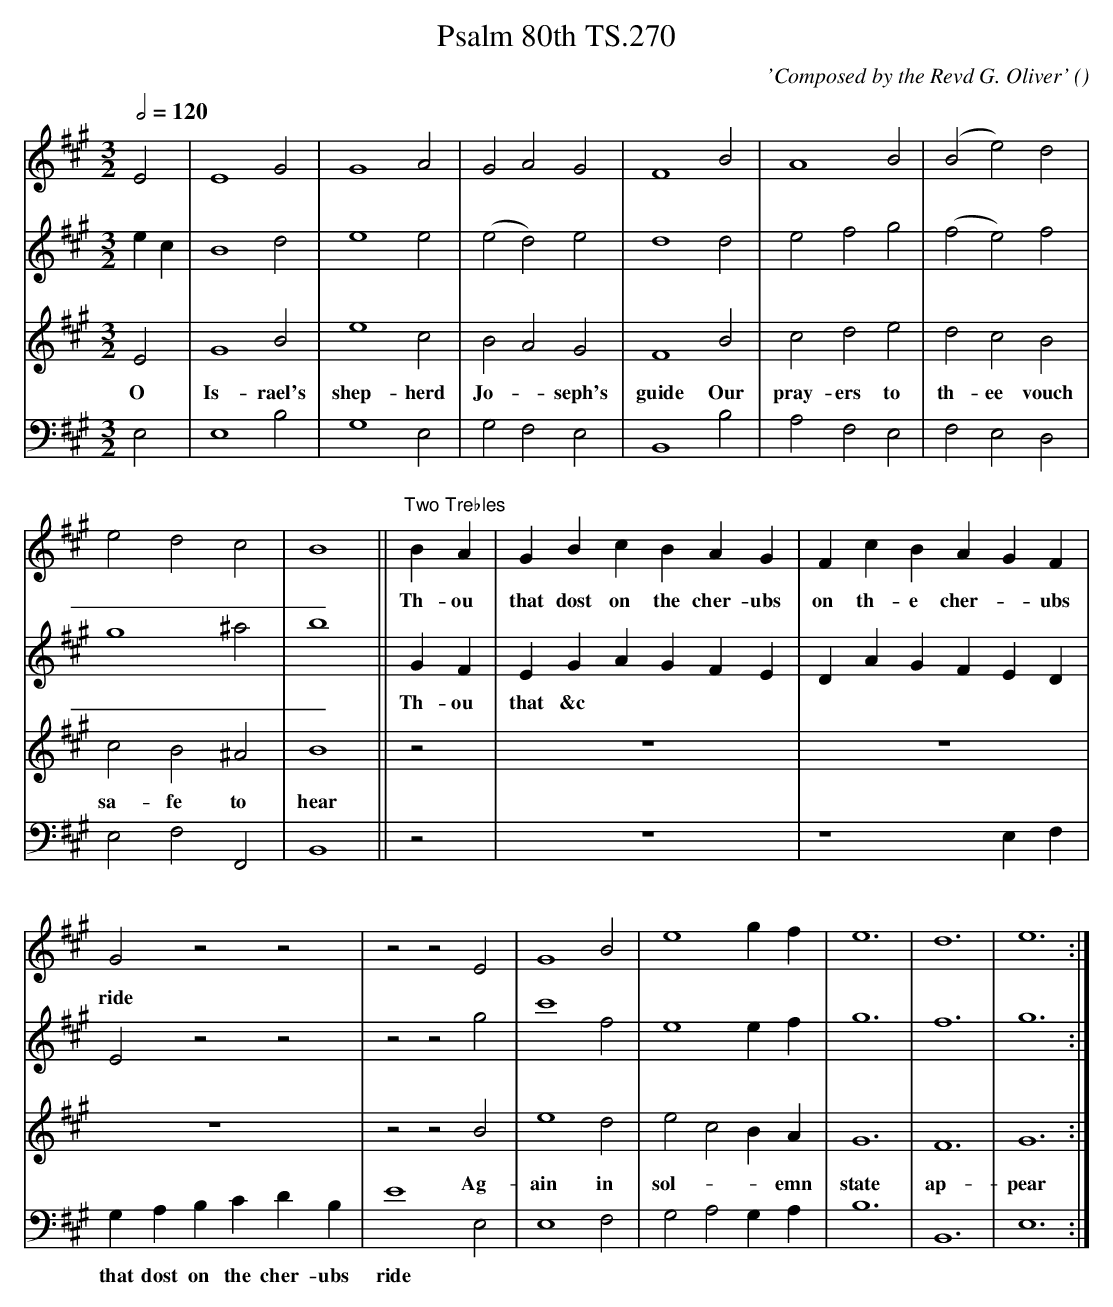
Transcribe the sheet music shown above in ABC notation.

X:1
T:Psalm 80th TS.270
M:3/2
L:1/2
Q:1/2=120
C:'Composed by the Revd G. Oliver'
O:
K:A
[V:1]E|E2G|G2A|GAG|F2B|A2B|(Be)d|
[V:2]e/c/|B2d|e2e|(ed)e|d2d|efg|(fe)f|
[V:3]E|G2B|e2c|BAG|F2B|cde|dcB|
w:O Is-rael's shep-herd Jo--seph's guide Our pray-ers to th-ee vouch
[V:4]E,|E,2B,|G,2E,|G,F,E,|B,,2B,|A,F,E,|F,E,D,|
[V:1]edc|B2||"Two Trebles"B/A/|G/B/c/B/A/G/|F/c/B/A/G/F/|
w:____Th-ou that dost on the cher-ubs on th-e cher--ubs
[V:2]g2^a|b2||G/F/|E/G/A/G/F/E/|D/A/G/F/E/D/|
w:___Th-ou that &c
[V:3]cB^A|B2||z|z3|z3|
w:sa-fe to hear
[V:4]E,F,F,,|B,,2||z|z3|z2E,/F,/|
[V:1]Gzz|zzE|G2B|e2g/f/|e3|d3|e3:|
w:ride
[V:2]Ezz|zzg|c'2f|e2e/f/|g3|f3|g3:|
[V:3]z3|zzB|e2d|ecB/A/|G3|F3|G3:|]
w:Ag-ain in sol---emn state ap-pear
[V:4]G,/A,/B,/C/D/B,/|E2E,|E,2F,|G,A,G,/A,/|B,3|B,,3|E,3:|]
w:that dost on the cher-ubs ride
